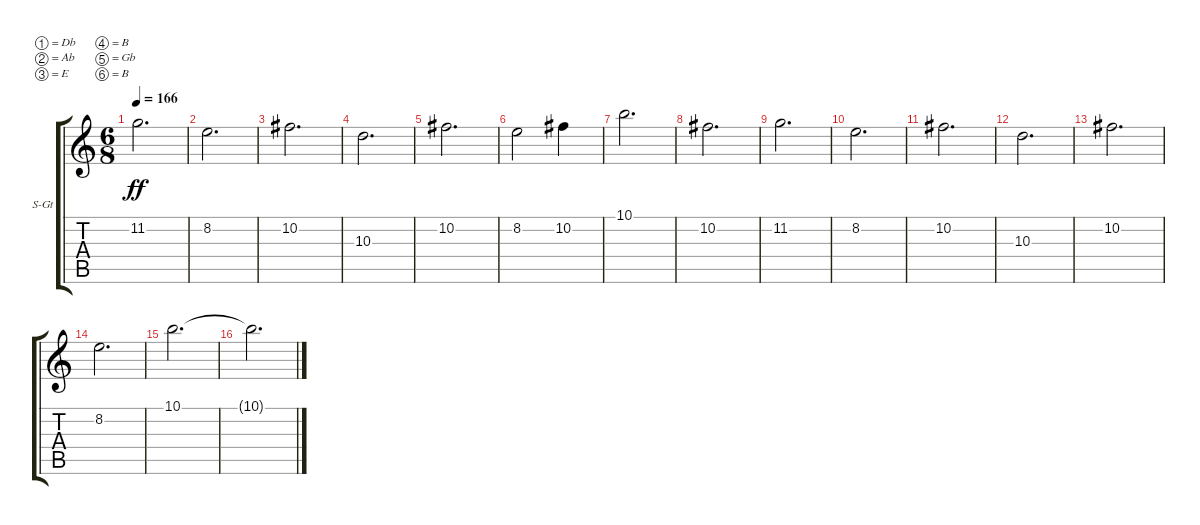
\bracketExtendMode groupsimilarinstruments
\firstSystemTrackNameOrientation horizontal
\otherSystemsTrackNameOrientation horizontal
\track ("FX - Idiophone" "S-Gt") {instrument acousticgrandpiano}
\staff {score tabs}
\tuning (Db4 Ab3 E3 B2 Gb2 B1)
\displaytranspose 12
\ts (6 8)
\tempo 166
\clef g2
\ks c
11.2.2{d dy ff} |
8.2.2{d} |
10.2.2{d} |
10.3.2{d} |
10.2.2{d} |
8.2.2 10.2.4 |
10.1.2{d} |
10.2.2{d} |
11.2.2{d} |
8.2.2{d} |
10.2.2{d} |
10.3.2{d} |
10.2.2{d} |
8.2.2{d} |
10.1.2{d} |
10.1{t}.2{d}
